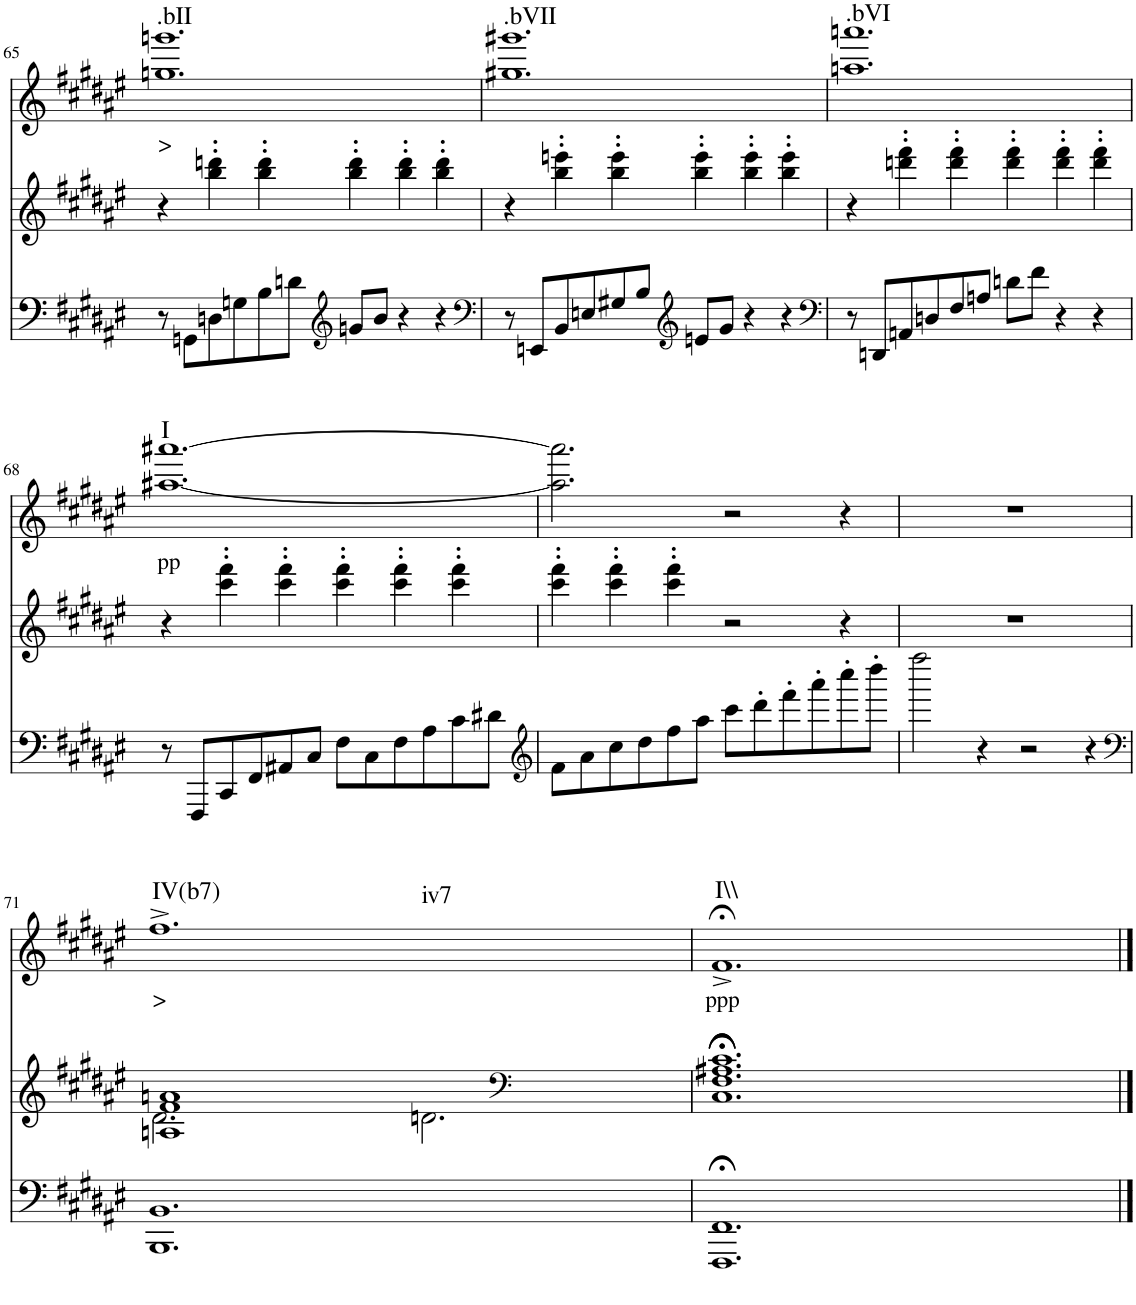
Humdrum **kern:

**kern	**kern	**kern	**text	**harte
*part3	*part2	*part1	*part1	*part1
*staff3	*staff2	*staff1	*staff1	*
*I"piano	*I"piano	*I"piano	*	*
*I'Pno	*I'Pno	*I'Pno	*	*
!!LO:PB:g=z
*clefF4	*clefG2	*clefG2	*	*
*k[f#c#g#d#a#e#]	*k[f#c#g#d#a#e#]	*k[f#c#g#d#a#e#]	*	*
*F#:	*F#:	*F#:	*	*
*M6/4	*M6/4	*M6/4	*	*
=65	=65	=65	=65	=65
!	!	!	!LO:LY:b	!LO:H:kt=.bII
8r	4r	1.ggn 1.gggn	>	N
8GGn\L	.	.	.	.
8Dn\	4bb\' 4dddn\'	.	.	.
8Gn\	.	.	.	.
8B\	4bb\' 4ddd\'	.	.	.
8dn\J	.	.	.	.
*clefG2	*	*	*	*
8gn/L	4bb\' 4ddd\'	.	.	.
8b/J	.	.	.	.
4r	4bb\' 4ddd\'	.	.	.
4r	4bb\' 4ddd\'	.	.	.
=66	=66	=66	=66	=66
*clefF4	*	*	*	*
!	!	!	!	!LO:H:kt=.bVII
8r	4r	1.gg#X 1.ggg#X	.	N
8EEn/L	.	.	.	.
8BB/	4bb\' 4eeen\'	.	.	.
8En/	.	.	.	.
8G#X/	4bb\' 4eee\'	.	.	.
8B/J	.	.	.	.
*clefG2	*	*	*	*
8en/L	4bb\' 4eee\'	.	.	.
8g#/J	.	.	.	.
4r	4bb\' 4eee\'	.	.	.
4r	4bb\' 4eee\'	.	.	.
=67	=67	=67	=67	=67
*clefF4	*	*	*	*
!	!	!	!	!LO:H:kt=.bVI
8r	4r	1.aan 1.aaan	.	N
8DDn/L	.	.	.	.
8AAn/	4dddn\' 4fff#\'	.	.	.
8Dn/	.	.	.	.
8F#/	4ddd\' 4fff#\'	.	.	.
8An/J	.	.	.	.
8dn\L	4ddd\' 4fff#\'	.	.	.
8f#\J	.	.	.	.
4r	4ddd\' 4fff#\'	.	.	.
4r	4ddd\' 4fff#\'	.	.	.
!!LO:LB:g=z
=68	=68	=68	=68	=68
!	!	!	!LO:LY:b	!LO:H:kt=I
8r	4r	[1.aa#X [1.aaa#X	pp	N
8FFF#/L	.	.	.	.
8CC#/	4ccc#\' 4fff#\'	.	.	.
8FF#/	.	.	.	.
8AA#X/	4ccc#\' 4fff#\'	.	.	.
8C#/J	.	.	.	.
8F#\L	4ccc#\' 4fff#\'	.	.	.
8C#\	.	.	.	.
8F#\	4ccc#\' 4fff#\'	.	.	.
8A#\	.	.	.	.
8c#\	4ccc#\' 4fff#\'	.	.	.
8d#X\J	.	.	.	.
=69	=69	=69	=69	=69
*clefG2	*	*	*	*
8f#\L	4ccc#\' 4fff#\'	2.aa#\] 2.aaa#\]	.	.
8a#\	.	.	.	.
8cc#\	4ccc#\' 4fff#\'	.	.	.
8dd#\	.	.	.	.
8ff#\	4ccc#\' 4fff#\'	.	.	.
8aa#\J	.	.	.	.
8ccc#\L	2r	2r	.	.
8ddd#'\	.	.	.	.
8fff#'\	.	.	.	.
8aaa#'\	.	.	.	.
8cccc#'\	4r	4r	.	.
8dddd#'\J	.	.	.	.
=70	=70	=70	=70	=70
2ffff#\	1.r	1.r	.	.
4r	.	.	.	.
2r	.	.	.	.
4r	.	.	.	.
!!LO:LB:g=z
=71	=71	=71	=71	=71
*clefF4	*	*	*	*
*	*^	*	*	*
!	!	!	!	!LO:LY:b	!LO:H:n=1:kt=IV(b7)
!	!	!	!	!	!LO:H:n=2:kt=iv7
1.BBB 1.BB	1An 1f# 1an	2.d#\	1.ff#^	>	N N
.	.	2.dn\	.	.	.
*	*clefF4	*	*	*	*
.	2ryy	.	.	.	.
*	*v	*v	*	*	*
=72	=72	=72	=72	=72
!	!	!	!LO:LY:b	!LO:H:kt=I\\
1.FFF#;< 1.FF#;<	1.C#;< 1.F#;< 1.A#X;< 1.c#;<	1.f#;<^	ppp	N
==	==	==	==	==
*-	*-	*-	*-	*-
